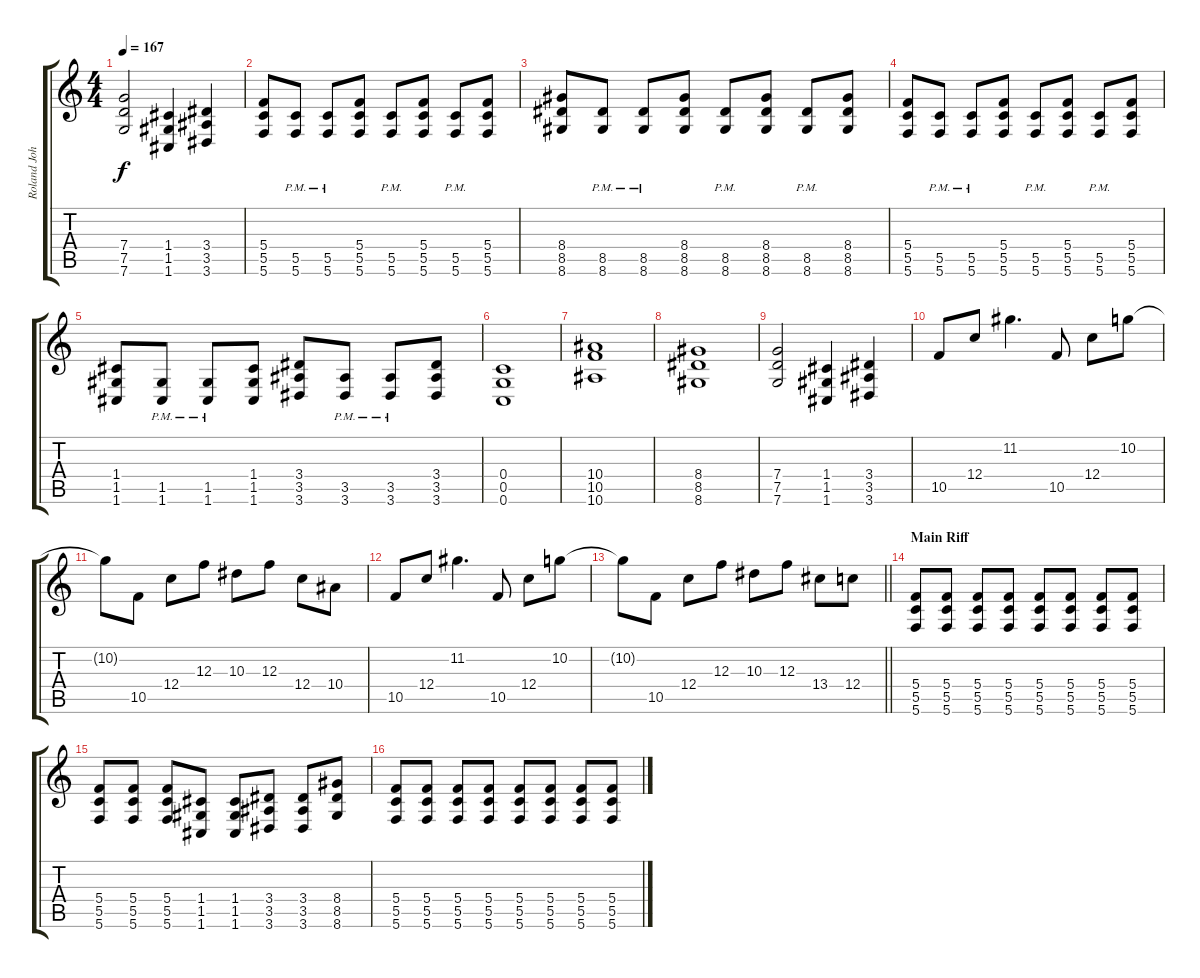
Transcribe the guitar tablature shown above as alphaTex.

\track ("Roland Johansson" "Roland Joh") {instrument distortionguitar}
\staff {score tabs}
\tuning (D4 A3 F3 C3 G2 C2) {hide}
\ts (4 4)
\tempo 167
\clef g2
\ks c
(7.4 7.5 7.6).2{dy f} (1.4 1.5 1.6).4 (3.4 3.5 3.6).4 |
(5.4 5.5 5.6).8 (5.5{pm} 5.6{pm}).8 (5.5{pm} 5.6{pm}).8 (5.4 5.5 5.6).8 (5.5{pm} 5.6{pm}).8 (5.4 5.5 5.6).8 (5.5{pm} 5.6{pm}).8 (5.4 5.5 5.6).8 |
(8.4 8.5 8.6).8 (8.5{pm} 8.6{pm}).8 (8.5{pm} 8.6{pm}).8 (8.4 8.5 8.6).8 (8.5{pm} 8.6{pm}).8 (8.4 8.5 8.6).8 (8.5{pm} 8.6{pm}).8 (8.4 8.5 8.6).8 |
(5.4 5.5 5.6).8 (5.5{pm} 5.6{pm}).8 (5.5{pm} 5.6{pm}).8 (5.4 5.5 5.6).8 (5.5{pm} 5.6{pm}).8 (5.4 5.5 5.6).8 (5.5{pm} 5.6{pm}).8 (5.4 5.5 5.6).8 |
(1.4 1.5 1.6).8 (1.5{pm} 1.6{pm}).8 (1.5{pm} 1.6{pm}).8 (1.4 1.5 1.6).8 (3.4 3.5 3.6).8 (3.5{pm} 3.6{pm}).8 (3.5{pm} 3.6{pm}).8 (3.4 3.5 3.6).8 |
(0.4 0.5 0.6).1 |
(10.4 10.5 10.6).1 |
(8.4 8.5 8.6).1 |
(7.4 7.5 7.6).2 (1.4 1.5 1.6).4 (3.4 3.5 3.6).4 |
10.5.8 12.4.8 11.2.4{d} 10.5.8 12.4.8 10.2.8 |
10.2{t}.8 10.5.8 12.4.8 12.3.8 10.3.8 12.3.8 12.4.8 10.4.8 |
10.5.8 12.4.8 11.2.4{d} 10.5.8 12.4.8 10.2.8 |
\barLineRight lightlight
10.2{t}.8 10.5.8 12.4.8 12.3.8 10.3.8 12.3.8 13.4.8 12.4.8 |
\section ("" "Main Riff")
(5.4 5.5 5.6).8 (5.4 5.5 5.6).8 (5.4 5.5 5.6).8 (5.4 5.5 5.6).8 (5.4 5.5 5.6).8 (5.4 5.5 5.6).8 (5.4 5.5 5.6).8 (5.4 5.5 5.6).8 |
(5.4 5.5 5.6).8 (5.4 5.5 5.6).8 (5.4 5.5 5.6).8 (1.4 1.5 1.6).8 (1.4 1.5 1.6).8 (3.4 3.5 3.6).8 (3.4 3.5 3.6).8 (8.4 8.5 8.6).8 |
(5.4 5.5 5.6).8 (5.4 5.5 5.6).8 (5.4 5.5 5.6).8 (5.4 5.5 5.6).8 (5.4 5.5 5.6).8 (5.4 5.5 5.6).8 (5.4 5.5 5.6).8 (5.4 5.5 5.6).8
